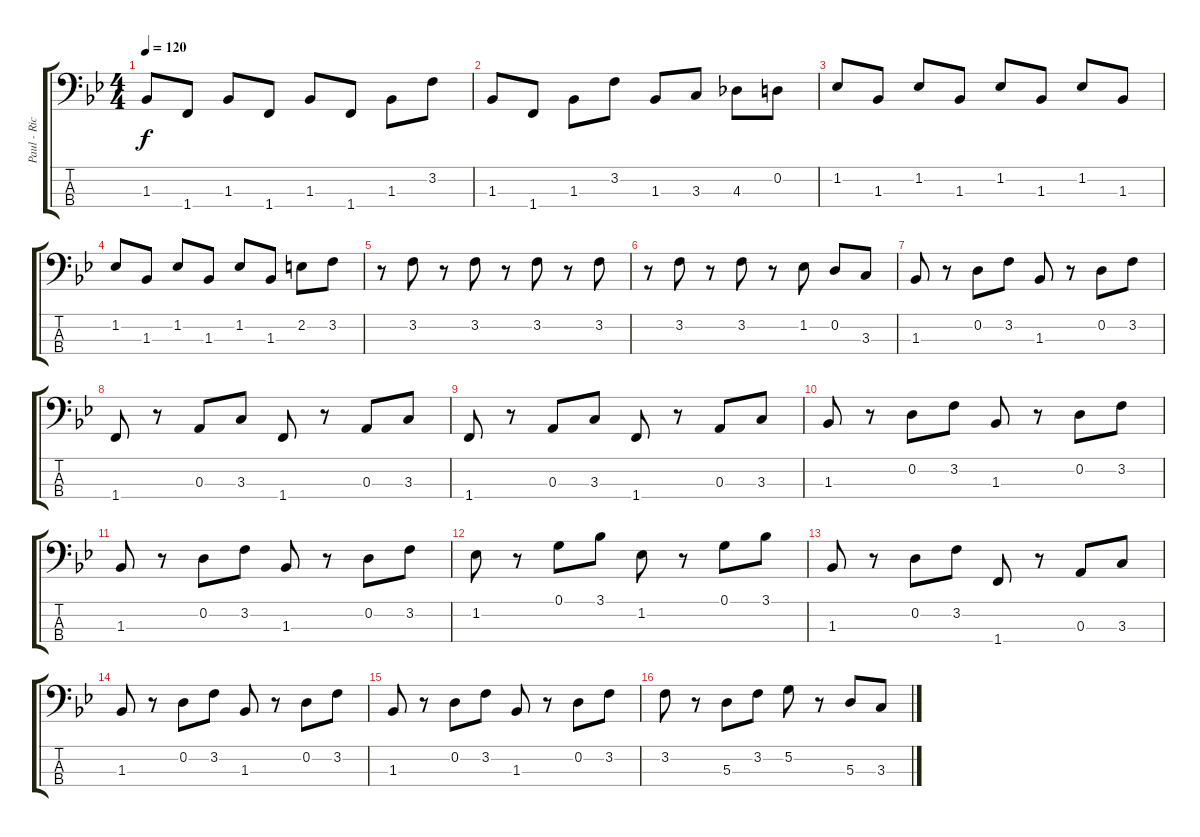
\track ("Paul - Rickenbacker  4001S-LH" "Paul - Ric") {instrument electricbasspick}
\staff {score tabs}
\tuning (G2 D2 A1 E1) {hide}
\ts (4 4)
\tempo 120
\clef f4
\ks bb
1.3.8{dy f} 1.4.8 1.3.8 1.4.8 1.3.8 1.4.8 1.3.8 3.2.8 |
1.3.8 1.4.8 1.3.8 3.2.8 1.3.8 3.3.8 4.3.8 0.2.8 |
1.2.8 1.3.8 1.2.8 1.3.8 1.2.8 1.3.8 1.2.8 1.3.8 |
1.2.8 1.3.8 1.2.8 1.3.8 1.2.8 1.3.8 2.2.8 3.2.8 |
r.8 3.2.8 r.8 3.2.8 r.8 3.2.8 r.8 3.2.8 |
r.8 3.2.8 r.8 3.2.8 r.8 1.2.8 0.2.8 3.3.8 |
1.3.8 r.8 0.2.8 3.2.8 1.3.8 r.8 0.2.8 3.2.8 |
1.4.8 r.8 0.3.8 3.3.8 1.4.8 r.8 0.3.8 3.3.8 |
1.4.8 r.8 0.3.8 3.3.8 1.4.8 r.8 0.3.8 3.3.8 |
1.3.8 r.8 0.2.8 3.2.8 1.3.8 r.8 0.2.8 3.2.8 |
1.3.8 r.8 0.2.8 3.2.8 1.3.8 r.8 0.2.8 3.2.8 |
1.2.8 r.8 0.1.8 3.1.8 1.2.8 r.8 0.1.8 3.1.8 |
1.3.8 r.8 0.2.8 3.2.8 1.4.8 r.8 0.3.8 3.3.8 |
1.3.8 r.8 0.2.8 3.2.8 1.3.8 r.8 0.2.8 3.2.8 |
1.3.8 r.8 0.2.8 3.2.8 1.3.8 r.8 0.2.8 3.2.8 |
3.2.8 r.8 5.3.8 3.2.8 5.2.8 r.8 5.3.8 3.3.8
